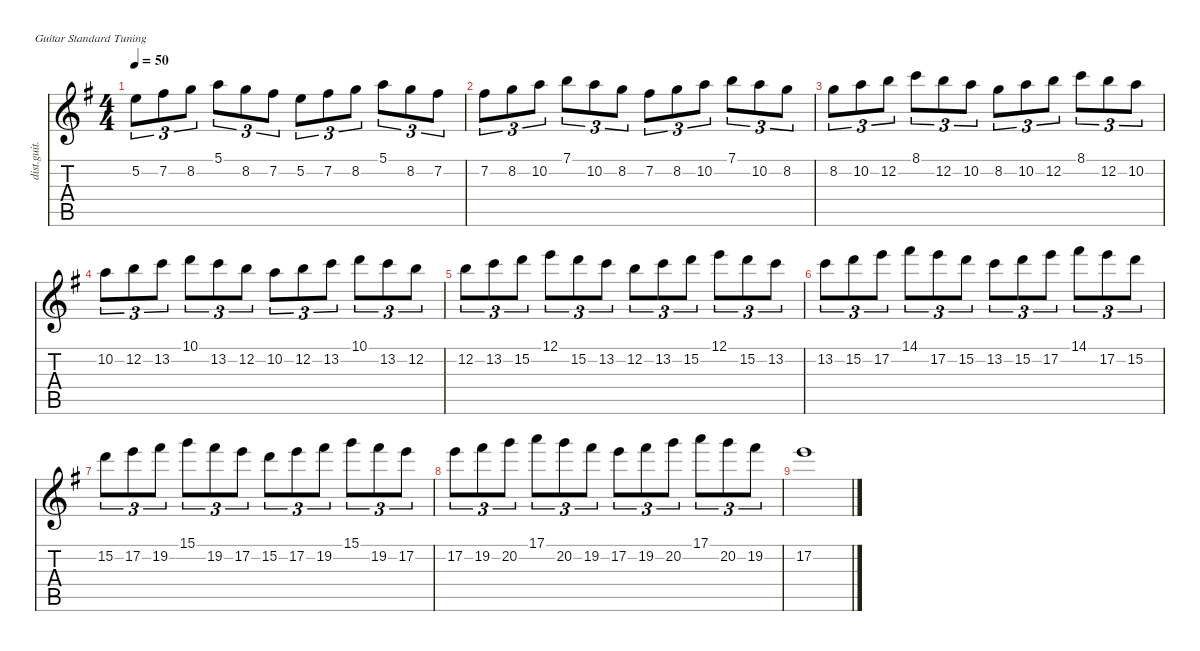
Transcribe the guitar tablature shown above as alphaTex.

\defaultSystemsLayout 4
\hideDynamics
\bracketExtendMode nobrackets
\track ("Distortion Guitar" "dist.guit.") {instrument distortionguitar}
\staff {score tabs}
\tuning (E4 B3 G3 D3 A2 E2)
\ts (4 4)
\tempo 50
\clef g2
\ks g
5.2{acc forcenatural}.8{tu (3 2) dy mf instrument distortionguitar beam Down} 7.2{acc #}.8{tu (3 2) beam Down} 8.2{acc forcenatural}.8{tu (3 2) beam Down} 5.1{acc forcenatural}.8{tu (3 2) beam Down} 8.2{acc forcenatural}.8{tu (3 2) beam Down} 7.2{acc #}.8{tu (3 2) beam Down} 5.2{acc forcenatural}.8{tu (3 2) beam Down} 7.2{acc #}.8{tu (3 2) beam Down} 8.2{acc forcenatural}.8{tu (3 2) beam Down} 5.1{acc forcenatural}.8{tu (3 2) beam Down} 8.2{acc forcenatural}.8{tu (3 2) beam Down} 7.2{acc #}.8{tu (3 2) beam Down} |
7.2{acc #}.8{tu (3 2) beam Down} 8.2{acc forcenatural}.8{tu (3 2) beam Down} 10.2{acc forcenatural}.8{tu (3 2) beam Down} 7.1{acc forcenatural}.8{tu (3 2) beam Down} 10.2{acc forcenatural}.8{tu (3 2) beam Down} 8.2{acc forcenatural}.8{tu (3 2) beam Down} 7.2{acc #}.8{tu (3 2) beam Down} 8.2{acc forcenatural}.8{tu (3 2) beam Down} 10.2{acc forcenatural}.8{tu (3 2) beam Down} 7.1{acc forcenatural}.8{tu (3 2) beam Down} 10.2{acc forcenatural}.8{tu (3 2) beam Down} 8.2{acc forcenatural}.8{tu (3 2) beam Down} |
8.2{acc forcenatural}.8{tu (3 2) beam Down} 10.2{acc forcenatural}.8{tu (3 2) beam Down} 12.2{acc forcenatural}.8{tu (3 2) beam Down} 8.1{acc forcenatural}.8{tu (3 2) beam Down} 12.2{acc forcenatural}.8{tu (3 2) beam Down} 10.2{acc forcenatural}.8{tu (3 2) beam Down} 8.2{acc forcenatural}.8{tu (3 2) beam Down} 10.2{acc forcenatural}.8{tu (3 2) beam Down} 12.2{acc forcenatural}.8{tu (3 2) beam Down} 8.1{acc forcenatural}.8{tu (3 2) beam Down} 12.2{acc forcenatural}.8{tu (3 2) beam Down} 10.2{acc forcenatural}.8{tu (3 2) beam Down} |
10.2{acc forcenatural}.8{tu (3 2) beam Down} 12.2{acc forcenatural}.8{tu (3 2) beam Down} 13.2{acc forcenatural}.8{tu (3 2) beam Down} 10.1{acc forcenatural}.8{tu (3 2) beam Down} 13.2{acc forcenatural}.8{tu (3 2) beam Down} 12.2{acc forcenatural}.8{tu (3 2) beam Down} 10.2{acc forcenatural}.8{tu (3 2) beam Down} 12.2{acc forcenatural}.8{tu (3 2) beam Down} 13.2{acc forcenatural}.8{tu (3 2) beam Down} 10.1{acc forcenatural}.8{tu (3 2) beam Down} 13.2{acc forcenatural}.8{tu (3 2) beam Down} 12.2{acc forcenatural}.8{tu (3 2) beam Down} |
12.2{acc forcenatural}.8{tu (3 2) beam Down} 13.2{acc forcenatural}.8{tu (3 2) beam Down} 15.2{acc forcenatural}.8{tu (3 2) beam Down} 12.1{acc forcenatural}.8{tu (3 2) beam Down} 15.2{acc forcenatural}.8{tu (3 2) beam Down} 13.2{acc forcenatural}.8{tu (3 2) beam Down} 12.2{acc forcenatural}.8{tu (3 2) beam Down} 13.2{acc forcenatural}.8{tu (3 2) beam Down} 15.2{acc forcenatural}.8{tu (3 2) beam Down} 12.1{acc forcenatural}.8{tu (3 2) beam Down} 15.2{acc forcenatural}.8{tu (3 2) beam Down} 13.2{acc forcenatural}.8{tu (3 2) beam Down} |
13.2{acc forcenatural}.8{tu (3 2) beam Down} 15.2{acc forcenatural}.8{tu (3 2) beam Down} 17.2{acc forcenatural}.8{tu (3 2) beam Down} 14.1{acc #}.8{tu (3 2) beam Down} 17.2{acc forcenatural}.8{tu (3 2) beam Down} 15.2{acc forcenatural}.8{tu (3 2) beam Down} 13.2{acc forcenatural}.8{tu (3 2) beam Down} 15.2{acc forcenatural}.8{tu (3 2) beam Down} 17.2{acc forcenatural}.8{tu (3 2) beam Down} 14.1{acc #}.8{tu (3 2) beam Down} 17.2{acc forcenatural}.8{tu (3 2) beam Down} 15.2{acc forcenatural}.8{tu (3 2) beam Down} |
15.2{acc forcenatural}.8{tu (3 2) beam Down} 17.2{acc forcenatural}.8{tu (3 2) beam Down} 19.2{acc #}.8{tu (3 2) beam Down} 15.1{acc forcenatural}.8{tu (3 2) beam Down} 19.2{acc #}.8{tu (3 2) beam Down} 17.2{acc forcenatural}.8{tu (3 2) beam Down} 15.2{acc forcenatural}.8{tu (3 2) beam Down} 17.2{acc forcenatural}.8{tu (3 2) beam Down} 19.2{acc #}.8{tu (3 2) beam Down} 15.1{acc forcenatural}.8{tu (3 2) beam Down} 19.2{acc #}.8{tu (3 2) beam Down} 17.2{acc forcenatural}.8{tu (3 2) beam Down} |
17.2{acc forcenatural}.8{tu (3 2) beam Down} 19.2{acc #}.8{tu (3 2) beam Down} 20.2{acc forcenatural}.8{tu (3 2) beam Down} 17.1{acc forcenatural}.8{tu (3 2) beam Down} 20.2{acc forcenatural}.8{tu (3 2) beam Down} 19.2{acc #}.8{tu (3 2) beam Down} 17.2{acc forcenatural}.8{tu (3 2) beam Down} 19.2{acc #}.8{tu (3 2) beam Down} 20.2{acc forcenatural}.8{tu (3 2) beam Down} 17.1{acc forcenatural}.8{tu (3 2) beam Down} 20.2{acc forcenatural}.8{tu (3 2) beam Down} 19.2{acc #}.8{tu (3 2) beam Down} |
17.2{acc forcenatural}.1{beam Down}
